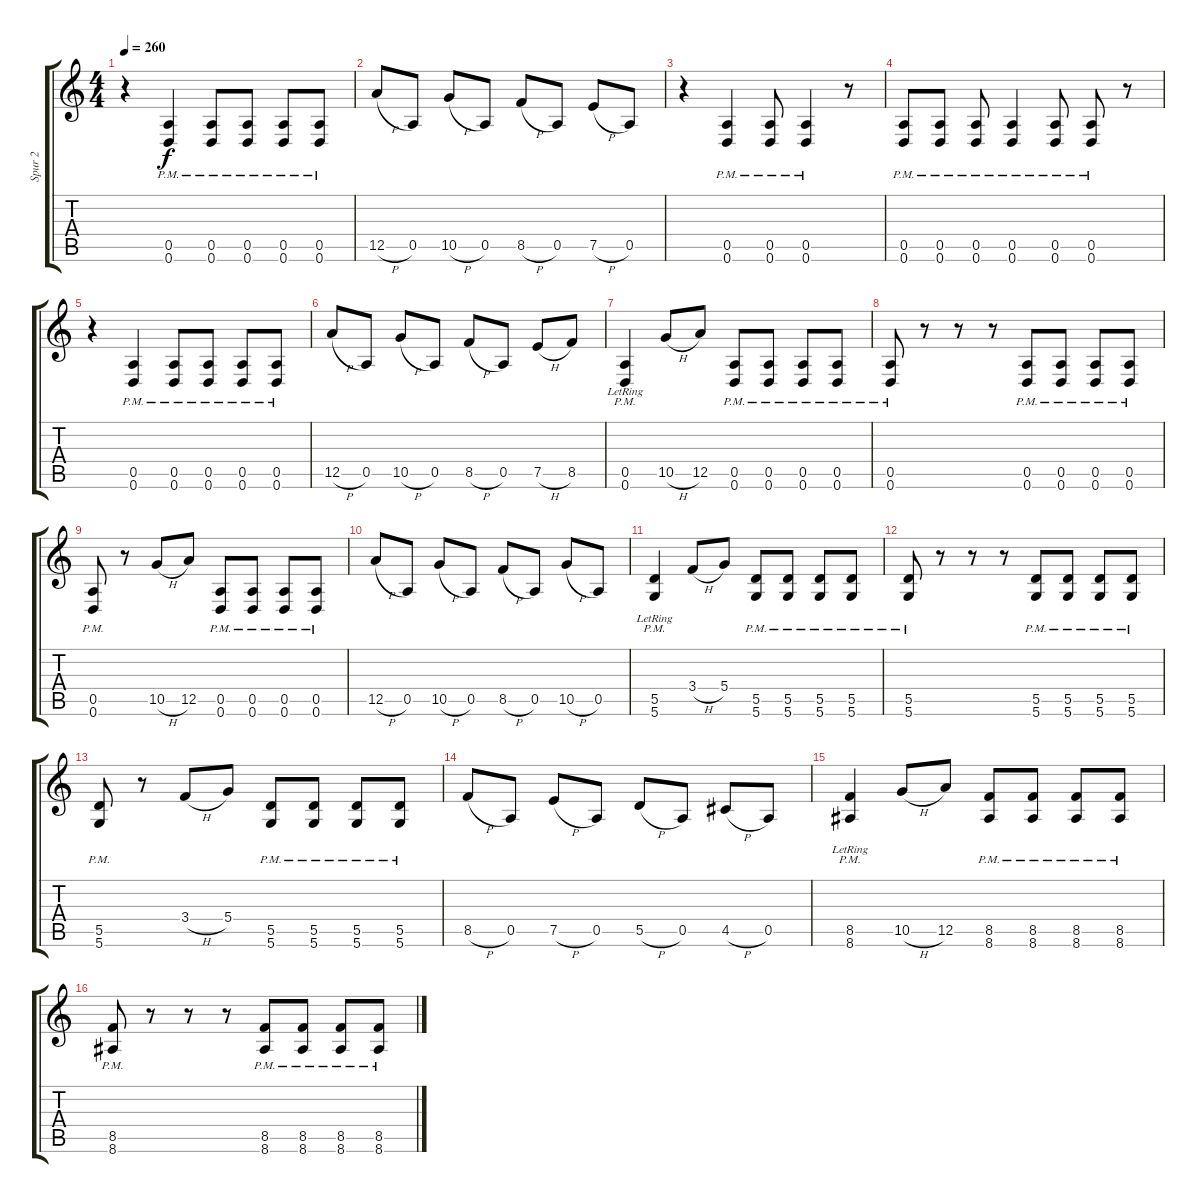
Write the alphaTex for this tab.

\track ("Spur 2" "Spur 2") {instrument distortionguitar}
\staff {score tabs}
\tuning (E4 B3 G3 D3 A2 D2) {hide}
\ts (4 4)
\tempo 260
\clef g2
\ks c
r.4{dy f} (0.5{pm} 0.6{pm}).4 (0.5{pm} 0.6{pm}).8 (0.5{pm} 0.6{pm}).8 (0.5{pm} 0.6{pm}).8 (0.5{pm} 0.6{pm}).8 |
12.5{h}.8 0.5.8 10.5{h}.8 0.5.8 8.5{h}.8 0.5.8 7.5{h}.8 0.5.8 |
r.4 (0.5{pm} 0.6{pm}).4 (0.5{pm} 0.6{pm}).8 (0.5{pm} 0.6{pm}).4 r.8 |
(0.5{pm} 0.6{pm}).8 (0.5{pm} 0.6{pm}).8 (0.5{pm} 0.6{pm}).8 (0.5{pm} 0.6{pm}).4 (0.5{pm} 0.6{pm}).8 (0.5{pm} 0.6{pm}).8 r.8 |
r.4 (0.5{pm} 0.6{pm}).4 (0.5{pm} 0.6{pm}).8 (0.5{pm} 0.6{pm}).8 (0.5{pm} 0.6{pm}).8 (0.5{pm} 0.6{pm}).8 |
12.5{h}.8 0.5.8 10.5{h}.8 0.5.8 8.5{h}.8 0.5.8 7.5{h}.8 8.5.8 |
(0.5{pm} 0.6{pm lr}).4 10.5{h}.8 12.5.8 (0.5{pm} 0.6{pm}).8 (0.5{pm} 0.6{pm}).8 (0.5{pm} 0.6{pm}).8 (0.5{pm} 0.6{pm}).8 |
(0.5{pm} 0.6{pm}).8 r.8 r.8 r.8 (0.5{pm} 0.6{pm}).8 (0.5{pm} 0.6{pm}).8 (0.5{pm} 0.6{pm}).8 (0.5{pm} 0.6{pm}).8 |
(0.5{pm} 0.6{pm}).8 r.8 10.5{h}.8 12.5.8 (0.5{pm} 0.6{pm}).8 (0.5{pm} 0.6{pm}).8 (0.5{pm} 0.6{pm}).8 (0.5{pm} 0.6{pm}).8 |
12.5{h}.8 0.5.8 10.5{h}.8 0.5.8 8.5{h}.8 0.5.8 10.5{h}.8 0.5.8 |
(5.5{pm} 5.6{pm lr}).4 3.4{h}.8 5.4.8 (5.5{pm} 5.6{pm}).8 (5.5{pm} 5.6{pm}).8 (5.5{pm} 5.6{pm}).8 (5.5{pm} 5.6{pm}).8 |
(5.5{pm} 5.6{pm}).8 r.8 r.8 r.8 (5.5{pm} 5.6{pm}).8 (5.5{pm} 5.6{pm}).8 (5.5{pm} 5.6{pm}).8 (5.5{pm} 5.6{pm}).8 |
(5.5{pm} 5.6{pm}).8 r.8 3.4{h}.8 5.4.8 (5.5{pm} 5.6{pm}).8 (5.5{pm} 5.6{pm}).8 (5.5{pm} 5.6{pm}).8 (5.5{pm} 5.6{pm}).8 |
8.5{h}.8 0.5.8 7.5{h}.8 0.5.8 5.5{h}.8 0.5.8 4.5{h}.8 0.5.8 |
(8.5{pm} 8.6{pm lr}).4 10.5{h}.8 12.5.8 (8.5{pm} 8.6{pm}).8 (8.5{pm} 8.6{pm}).8 (8.5{pm} 8.6{pm}).8 (8.5{pm} 8.6{pm}).8 |
(8.5{pm} 8.6{pm}).8 r.8 r.8 r.8 (8.5{pm} 8.6{pm}).8 (8.5{pm} 8.6{pm}).8 (8.5{pm} 8.6{pm}).8 (8.5{pm} 8.6{pm}).8
